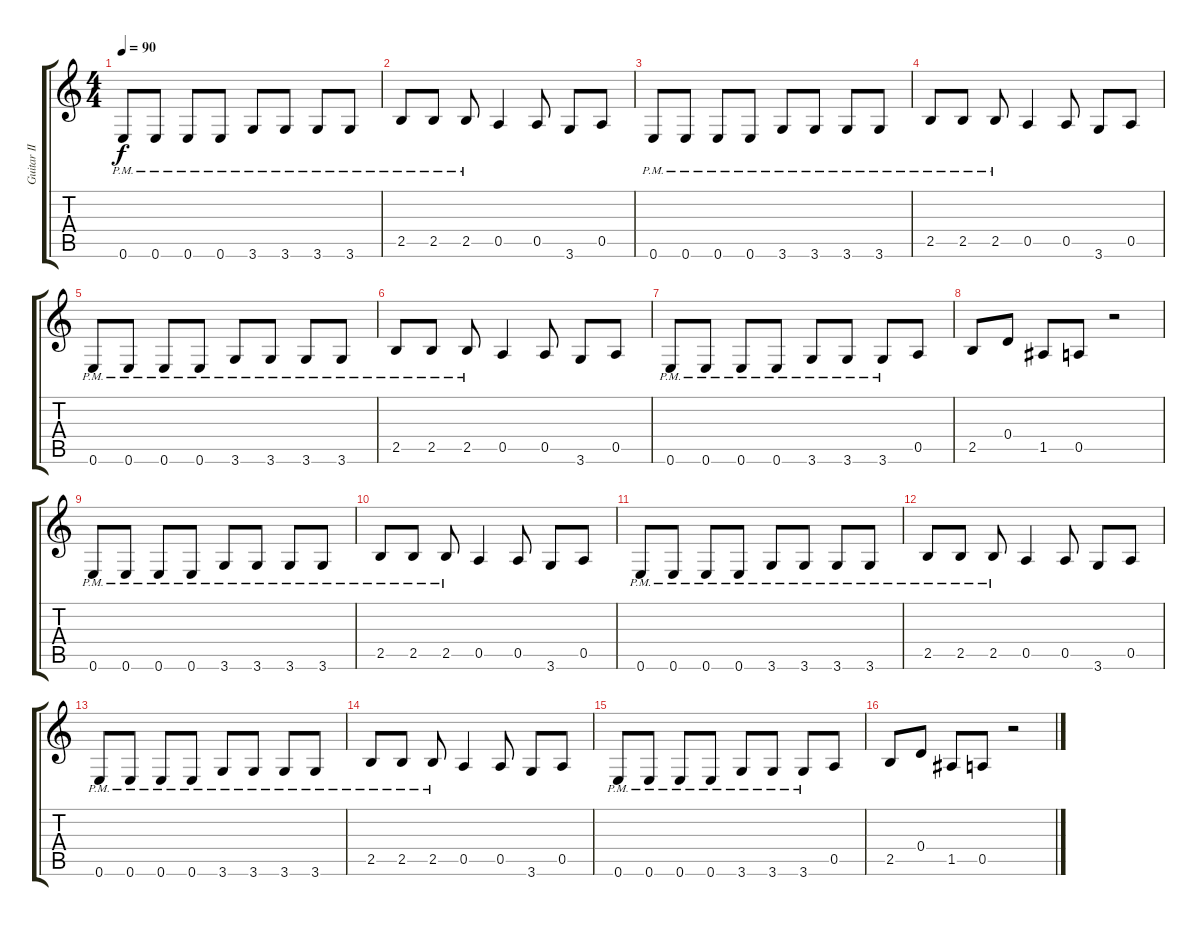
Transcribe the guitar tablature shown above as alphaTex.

\track ("Guitar II" "Guitar II") {instrument distortionguitar}
\staff {score tabs}
\tuning (E4 B3 G3 D3 A2 E2) {hide}
\ts (4 4)
\tempo 90
\clef g2
\ks c
0.6{pm}.8{dy f} 0.6{pm}.8 0.6{pm}.8 0.6{pm}.8 3.6{pm}.8 3.6{pm}.8 3.6{pm}.8 3.6{pm}.8 |
2.5{pm}.8 2.5{pm}.8 2.5{pm}.8 0.5.4 0.5.8 3.6.8 0.5.8 |
0.6{pm}.8 0.6{pm}.8 0.6{pm}.8 0.6{pm}.8 3.6{pm}.8 3.6{pm}.8 3.6{pm}.8 3.6{pm}.8 |
2.5{pm}.8 2.5{pm}.8 2.5{pm}.8 0.5.4 0.5.8 3.6.8 0.5.8 |
0.6{pm}.8 0.6{pm}.8 0.6{pm}.8 0.6{pm}.8 3.6{pm}.8 3.6{pm}.8 3.6{pm}.8 3.6{pm}.8 |
2.5{pm}.8 2.5{pm}.8 2.5{pm}.8 0.5.4 0.5.8 3.6.8 0.5.8 |
0.6{pm}.8 0.6{pm}.8 0.6{pm}.8 0.6{pm}.8 3.6{pm}.8 3.6{pm}.8 3.6{pm}.8 0.5.8 |
2.5.8 0.4.8 1.5.8 0.5.8 r.2 |
0.6{pm}.8 0.6{pm}.8 0.6{pm}.8 0.6{pm}.8 3.6{pm}.8 3.6{pm}.8 3.6{pm}.8 3.6{pm}.8 |
2.5{pm}.8 2.5{pm}.8 2.5{pm}.8 0.5.4 0.5.8 3.6.8 0.5.8 |
0.6{pm}.8 0.6{pm}.8 0.6{pm}.8 0.6{pm}.8 3.6{pm}.8 3.6{pm}.8 3.6{pm}.8 3.6{pm}.8 |
2.5{pm}.8 2.5{pm}.8 2.5{pm}.8 0.5.4 0.5.8 3.6.8 0.5.8 |
0.6{pm}.8 0.6{pm}.8 0.6{pm}.8 0.6{pm}.8 3.6{pm}.8 3.6{pm}.8 3.6{pm}.8 3.6{pm}.8 |
2.5{pm}.8 2.5{pm}.8 2.5{pm}.8 0.5.4 0.5.8 3.6.8 0.5.8 |
0.6{pm}.8 0.6{pm}.8 0.6{pm}.8 0.6{pm}.8 3.6{pm}.8 3.6{pm}.8 3.6{pm}.8 0.5.8 |
2.5.8 0.4.8 1.5.8 0.5.8 r.2
